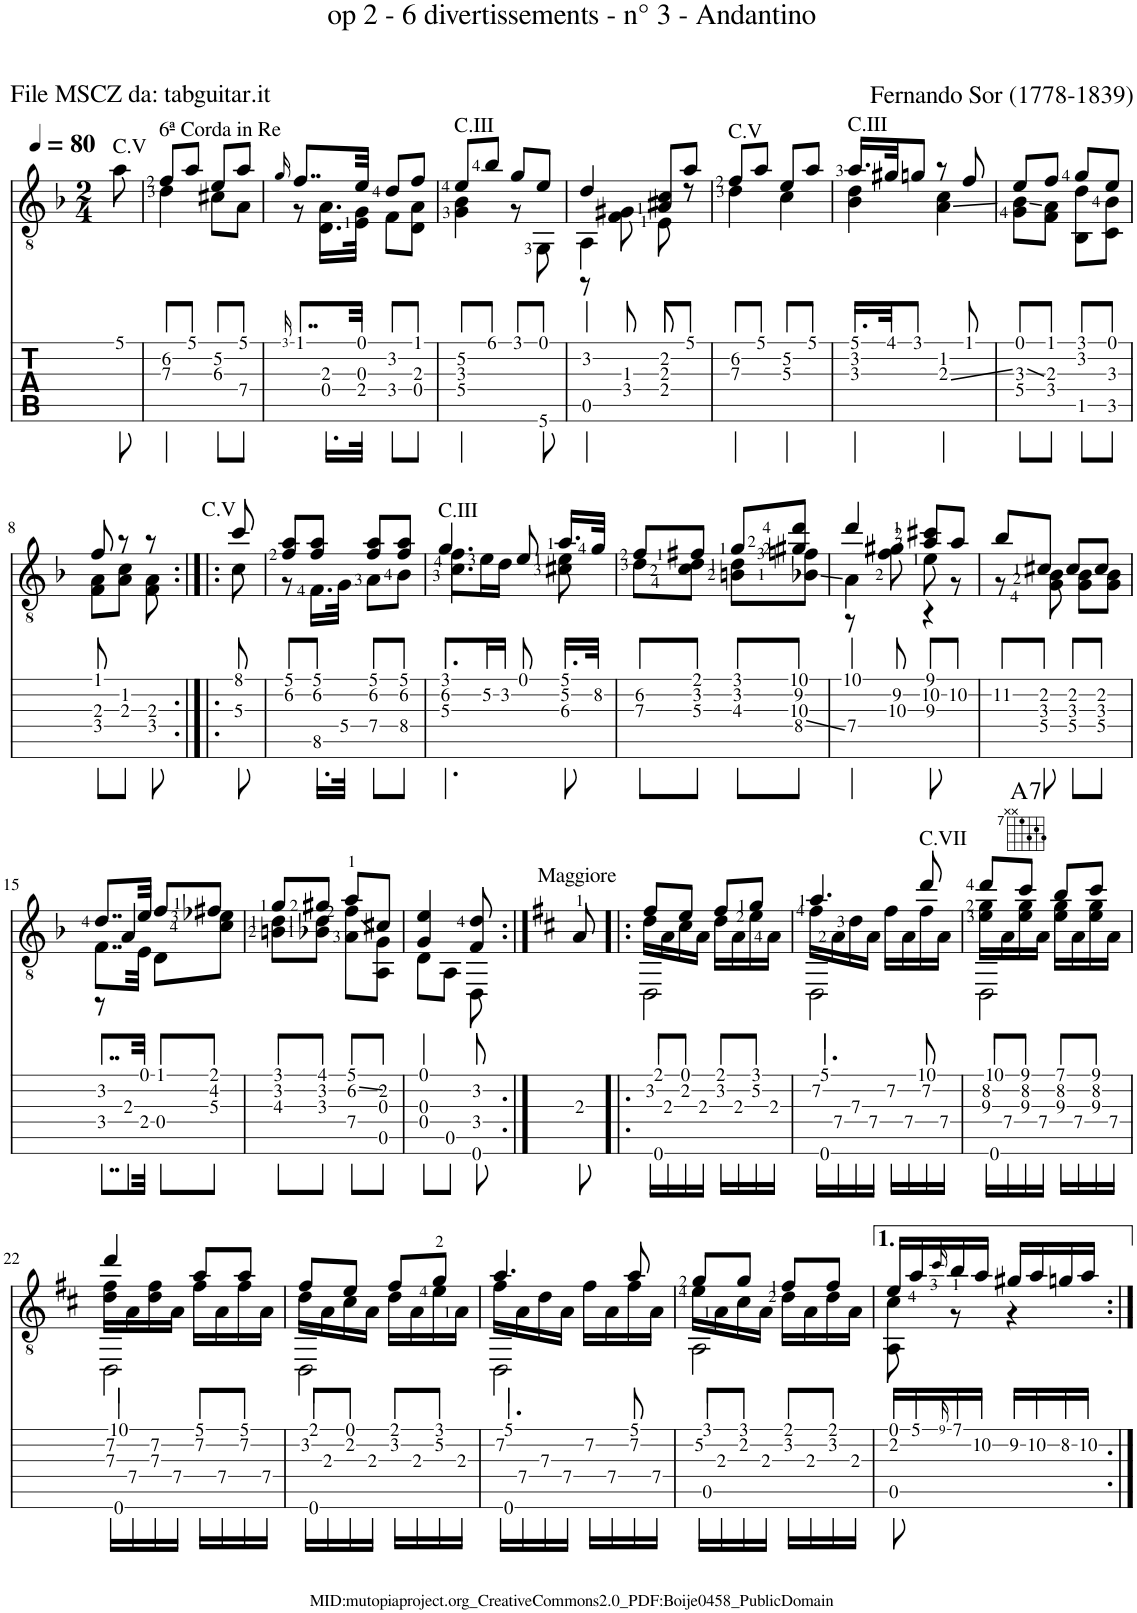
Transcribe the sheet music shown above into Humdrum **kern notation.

**kern	**kern	**harte
*part2	*part1	*part1
*staff2	*staff1	*
*I"Chitarra classica (Intavolatura)	*I"Guitar	*
*stria6	*	*
*	*clefGv2	*
*k[b-]	*k[b-]	*
*M2/4	*M2/4	*
*MM80	*MM80	*
=	=	=
!	!LO:TX:a:t=C.V	!
8a\	8a\	.
=1	=1	=1
*^	*^	*
!	!	!LO:TX:a:t=6ª Corda in Re	!	!
8f/L	4d\	8f/L	4d\	.
8a/J	.	8a/J	.	.
8e/L	8c#X\L	8e/L	8c#X\L	.
8a/J	8A\J	8a/J	8A\J	.
=2	=2	=2	=2	=2
16qg/	.	16qg/	.	.
8..f/L	8r	8..f/L	8r	.
.	16.D\ 16.A\LL	.	16.D\ 16.A\LL	.
32e/Jkk	32E\ 32G\JJk	32e/Jkk	32E\ 32G\JJk	.
8d/L	8F\L	8d/L	8F\L	.
8f/J	8D\ 8A\J	8f/J	8D\ 8A\J	.
=3	=3	=3	=3	=3
!	!	!LO:TX:a:t=C.III	!	!
8e/L	4G\ 4B-\	8e/L	4G\ 4B-\	.
8b-/J	.	8b-/J	.	.
8g/L	8r	8g/L	8r	.
8e/J	8GG\	8e/J	8GG\	.
=4	=4	=4	=4	=4
*	*^	*	*^	*
4d/	4AA\	8r	4d/	4AA\	8r	.
.	.	8F/ 8G#X/	.	.	8F\ 8G#X\	.
8A/ 8c#X/L	4ryy	8E/	8A/ 8c#X/L	4ryy	8E\	.
8a/J	.	8r	8a/J	.	8r	.
=5	=5	=5	=5	=5	=5	=5
!	!	!	!LO:TX:a:t=C.V	!	!	!
*	*v	*v	*	*	*	*
*	*	*	*v	*v	*
8f/L	4d\	8f/L	4d\	.
8a/J	.	8a/J	.	.
8e/L	4c\	8e/L	4c\	.
8a/J	.	8a/J	.	.
=6	=6	=6	=6	=6
!	!	!LO:TX:a:t=C.III	!	!
16.a/LL	4B-\ 4d\	16.a/LL	4B-\ 4d\	.
32g#X/JK	.	32g#X/JK	.	.
8gn/J	.	8gn/J	.	.
8r	4A\ 4c\	8r	4A\ 4c\	.
8f/	.	8f/	.	.
=7	=7	=7	=7	=7
8e/L	8G\ 8B-\L	8e/L	8G\ 8B-\L	.
8f/J	8F\ 8A\J	8f/J	8F\ 8A\J	.
8g/L	8BB-\ 8d\L	8g/L	8BB-\ 8d\L	.
8e/J	8C\ 8B-\J	8e/J	8C\ 8B-\J	.
!!LO:LB:g=z	!!
=8	=8	=8	=8	=8
8f/	8F\ 8A\L	8f/	8F\ 8A\L	.
8r	8A\ 8c\J	8r	8A\ 8c\J	.
8r	8F\ 8A\	8r	8F\ 8A\	.
=9:|!|:	=9:|!|:	=9:|!|:	=9:|!|:	=9:|!|:
!	!	!LO:TX:a:t=C.V	!	!
8cc/	8c\	8cc/	8c\	.
=10	=10	=10	=10	=10
8f/ 8a/L	8r	8f/ 8a/L	8r	.
8f/ 8a/J	16.F\LL	8f/ 8a/J	16.F\LL	.
.	32G\JJk	.	32G\JJk	.
8f/ 8a/L	8A\L	8f/ 8a/L	8A\L	.
8f/ 8a/J	8B-\J	8f/ 8a/J	8B-\J	.
=11	=11	=11	=11	=11
*	*^	*	*^	*
!	!	!	!LO:TX:a:t=C.III	!	!	!
4.g/	4.c\	8f/L	4.g/	4.c\	8f\L	.
.	.	16e/L	.	.	16e\L	.
.	.	16d/JJ	.	.	16d\JJ	.
.	.	8e/	.	.	8e/	.
16.a/LL	8c#X\ 8e\	8ryy	16.a/LL	8c#X\ 8e\	8ryy	.
32g/JJk	.	.	32g/JJk	.	.	.
*	*v	*v	*	*	*	*
*	*	*	*v	*v	*
=12	=12	=12	=12	=12
8f/L	8d\L	8f/L	8d\L	.
8f#X/J	8c\ 8d\J	8f#X/J	8c\ 8d\J	.
8g/L	8Bn\ 8d\L	8g/L	8Bn\ 8d\L	.
8g#X/ 8dd/J	8B-X\ 8fn\J	8g#X/ 8dd/J	8B-X\ 8fn\J	.
=13	=13	=13	=13	=13
*	*^	*	*^	*
4dd/	4A\	8r	4dd/	4A\	8r	.
.	.	8f/ 8g#X/	.	.	8f\ 8g#X\	.
8a/ 8cc#X/L	8e\	4r	8a/ 8cc#X/L	8e\	4r	.
8a/J	8r	.	8a/J	8r	.	.
*	*v	*v	*	*	*	*
*	*	*	*v	*v	*
=14	=14	=14	=14	=14
8b-/L	8r	8b-/L	8r	.
8c#X/J	8G\ 8B-\	8c#X/J	8G\ 8B-\	.
8c#/L	8G\ 8B-\L	8c#/L	8G\ 8B-\L	.
8c#/J	8G\ 8B-\J	8c#/J	8G\ 8B-\J	.
!!LO:LB:g=z
=15	=15	=15	=15	=15
*	*^	*	*^	*
8..d/L	8..F\L	8r	8..d/L	8..F\L	8r	.
.	.	4A\	.	.	4A/	.
32e/Jkk	32E\Jkk	.	32e/Jkk	32E\Jkk	.	.
8f/L	8D\L	.	8f/L	8D\L	.	.
8f#X/J	8c\ 8e-X\J	8ryy	8f#X/J	8c\ 8e-X\J	8ryy	.
*	*v	*v	*	*	*	*
*	*	*	*v	*v	*
=16	=16	=16	=16	=16
8g/L	8Bn\ 8d\L	8g/L	8Bn\ 8d\L	.
8g#X/J	8B-X\ 8d\J	8g#X/J	8B-X\ 8d\J	.
8a/L	8A\ 8f\L	8a/L	8A\ 8f\L	.
8c#X/J	8AA\ 8G\J	8c#X/J	8AA\ 8G\J	.
=17	=17	=17	=17	=17
4G/ 4e/	8D\L	4G/ 4e/	8D\L	.
.	8AA\J	.	8AA\J	.
8F/ 8d/	8DD\	8F/ 8d/	8DD\	.
*v	*v	*	*	*
*	*v	*v	*
=18:|!	=18:|!	=18:|!
*k[f#c#]	*k[f#c#]	*
*^	*^	*
!	!	!LO:TX:a:t=Maggiore	!	!
*v	*v	*	*	*
*	*v	*v	*
8A\	8A/	.
=19!|:	=19!|:	=19!|:
*^	*^	*
*	*^	*	*^	*
8f#/L	16d\LL	2DD/	8f#/L	16d\LL	2DD\	.
.	16A\	.	.	16A\	.	.
8e/J	16c#\	.	8e/J	16c#\	.	.
.	16A\JJ	.	.	16A\JJ	.	.
8f#/L	16d\LL	.	8f#/L	16d\LL	.	.
.	16A\	.	.	16A\	.	.
8g/J	16e\	.	8g/J	16e\	.	.
.	16A\JJ	.	.	16A\JJ	.	.
=20	=20	=20	=20	=20	=20	=20
4.a/	16f#\LL	2DD/	4.a/	16f#\LL	2DD\	.
.	16A\	.	.	16A\	.	.
.	16d\	.	.	16d\	.	.
.	16A\JJ	.	.	16A\JJ	.	.
.	16f#\LL	.	.	16f#\LL	.	.
.	16A\	.	.	16A\	.	.
!	!	!	!LO:TX:a:t=C.VII	!	!	!
8dd/	16f#\	.	8dd/	16f#\	.	.
.	16A\JJ	.	.	16A\JJ	.	.
=21	=21	=21	=21	=21	=21	=21
8dd/L	16e\ 16g\LL	2DD/	8dd/L	16e\ 16g\LL	2DD\	.
.	16A\	.	.	16A\	.	.
!	!	!	!	!	!	!LO:H:kt=7
8cc#/J	16e\ 16g\	.	8cc#/J	16e\ 16g\	.	A:7
.	16A\JJ	.	.	16A\JJ	.	.
8b/L	16e\ 16g\LL	.	8b/L	16e\ 16g\LL	.	.
.	16A\	.	.	16A\	.	.
8cc#/J	16e\ 16g\	.	8cc#/J	16e\ 16g\	.	.
.	16A\JJ	.	.	16A\JJ	.	.
!!LO:LB:g=z	!!	!!
=22	=22	=22	=22	=22	=22	=22
4dd/	16d\ 16f#\LL	2DD/	4dd/	16d\ 16f#\LL	2DD\	.
.	16A\	.	.	16A\	.	.
.	16d\ 16f#\	.	.	16d\ 16f#\	.	.
.	16A\JJ	.	.	16A\JJ	.	.
8a/L	16f#\LL	.	8a/L	16f#\LL	.	.
.	16A\	.	.	16A\	.	.
8a/J	16f#\	.	8a/J	16f#\	.	.
.	16A\JJ	.	.	16A\JJ	.	.
=23	=23	=23	=23	=23	=23	=23
8f#/L	16d\LL	2DD/	8f#/L	16d\LL	2DD\	.
.	16A\	.	.	16A\	.	.
8e/J	16c#\	.	8e/J	16c#\	.	.
.	16A\JJ	.	.	16A\JJ	.	.
8f#/L	16d\LL	.	8f#/L	16d\LL	.	.
.	16A\	.	.	16A\	.	.
8g/J	16e\	.	8g/J	16e\	.	.
.	16A\JJ	.	.	16A\JJ	.	.
=24	=24	=24	=24	=24	=24	=24
4.a/	16f#\LL	2DD/	4.a/	16f#\LL	2DD\	.
.	16A\	.	.	16A\	.	.
.	16d\	.	.	16d\	.	.
.	16A\JJ	.	.	16A\JJ	.	.
.	16f#\LL	.	.	16f#\LL	.	.
.	16A\	.	.	16A\	.	.
8a/	16f#\	.	8a/	16f#\	.	.
.	16A\JJ	.	.	16A\JJ	.	.
=25	=25	=25	=25	=25	=25	=25
8g/L	16e\LL	2AA/	8g/L	16e\LL	2AA\	.
.	16A\	.	.	16A\	.	.
8g/J	16c#\	.	8g/J	16c#\	.	.
.	16A\JJ	.	.	16A\JJ	.	.
8f#/L	16d\LL	.	8f#/L	16d\LL	.	.
.	16A\	.	.	16A\	.	.
8f#/J	16d\	.	8f#/J	16d\	.	.
.	16A\JJ	.	.	16A\JJ	.	.
*	*v	*v	*	*	*	*
*	*	*	*v	*v	*
=26	=26	=26	=26	=26
16e/LL	8AA\ 8c#\	16e/LL	8AA\ 8c#\	.
16a/	.	16a/	.	.
16qcc#/	.	16qcc#/	.	.
16b/	8r	16b/	8r	.
16a/JJ	.	16a/JJ	.	.
16g#X/LL	4r	16g#X/LL	4r	.
16a/	.	16a/	.	.
16gn/	.	16gn/	.	.
16a/JJ	.	16a/JJ	.	.
*v	*v	*	*	*
*	*v	*v	*
=:|!	=:|!	=:|!
*-	*-	*-
